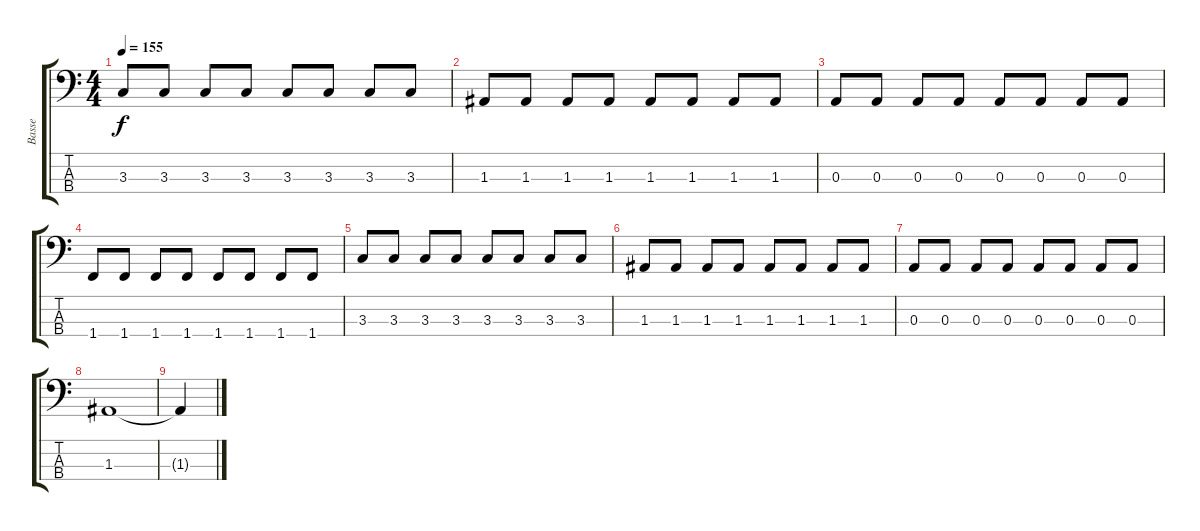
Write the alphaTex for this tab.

\track ("Basse" "Basse") {instrument electricbasspick}
\staff {score tabs}
\tuning (G2 D2 A1 E1) {hide}
\ts (4 4)
\tempo 155
\clef f4
\ks c
3.3.8{dy f} 3.3.8 3.3.8 3.3.8 3.3.8 3.3.8 3.3.8 3.3.8 |
1.3.8{txt ""} 1.3.8 1.3.8 1.3.8 1.3.8 1.3.8 1.3.8 1.3.8 |
0.3.8 0.3.8 0.3.8 0.3.8 0.3.8 0.3.8 0.3.8 0.3.8 |
1.4.8 1.4.8 1.4.8 1.4.8 1.4.8 1.4.8 1.4.8 1.4.8 |
3.3.8 3.3.8 3.3.8 3.3.8 3.3.8 3.3.8 3.3.8 3.3.8 |
1.3.8 1.3.8 1.3.8 1.3.8 1.3.8 1.3.8 1.3.8 1.3.8 |
0.3.8 0.3.8 0.3.8 0.3.8 0.3.8 0.3.8 0.3.8 0.3.8 |
1.3.1 |
1.3{t}.4
